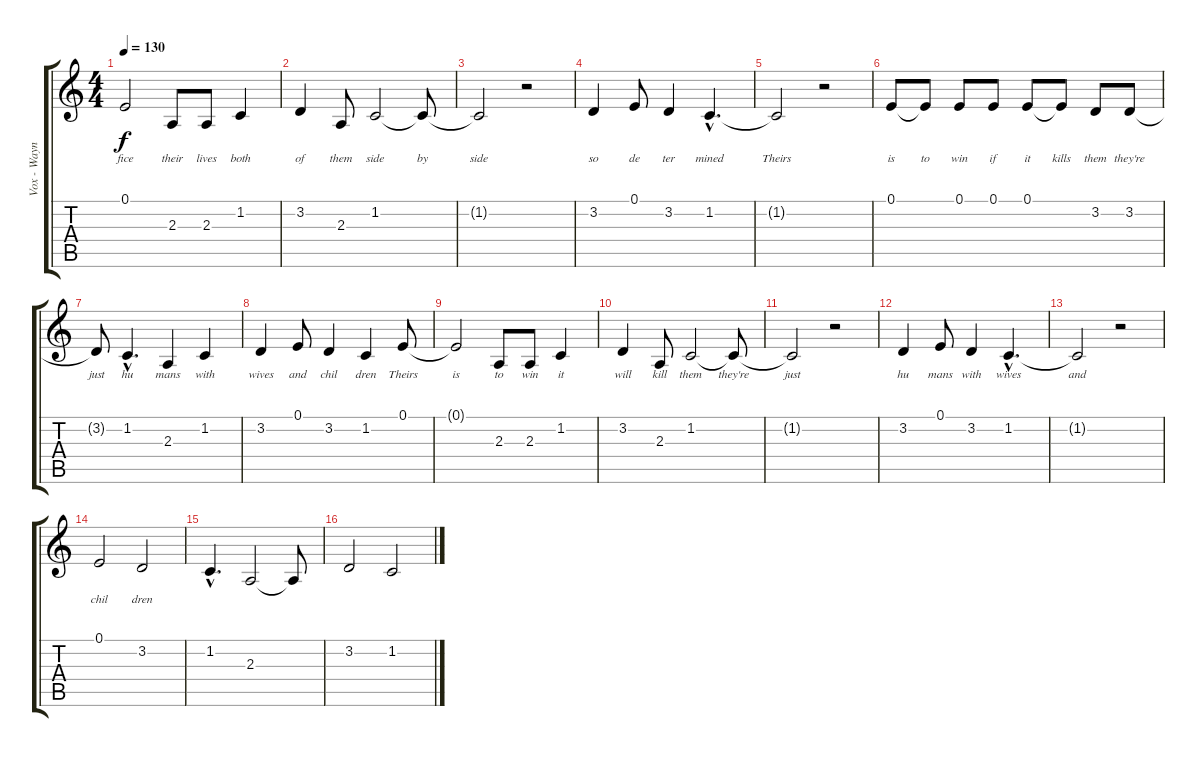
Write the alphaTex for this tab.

\track ("Vox - Wayne" "Vox - Wayn") {instrument altosax}
\staff {score tabs}
\tuning (E4 B3 G3 D3 A2 E2) {hide}
\ts (4 4)
\tempo 130
\clef g2
\ks c
0.1{t}.2{lyrics (0 "fice") lyrics (1 "") lyrics (2 "") lyrics (3 "") lyrics (4 "") dy f} 2.3.8{lyrics (0 "their") lyrics (1 "") lyrics (2 "") lyrics (3 "") lyrics (4 "")} 2.3.8{lyrics (0 "lives") lyrics (1 "") lyrics (2 "") lyrics (3 "") lyrics (4 "")} 1.2.4{lyrics (0 "both") lyrics (1 "") lyrics (2 "") lyrics (3 "") lyrics (4 "")} |
3.2.4{lyrics (0 "of") lyrics (1 "") lyrics (2 "") lyrics (3 "") lyrics (4 "")} 2.3.8{lyrics (0 "them") lyrics (1 "") lyrics (2 "") lyrics (3 "") lyrics (4 "")} 1.2.2{lyrics (0 "side") lyrics (1 "") lyrics (2 "") lyrics (3 "") lyrics (4 "")} 1.2{t}.8{lyrics (0 "by") lyrics (1 "") lyrics (2 "") lyrics (3 "") lyrics (4 "")} |
1.2{t}.2{lyrics (0 "side") lyrics (1 "") lyrics (2 "") lyrics (3 "") lyrics (4 "")} r.2 |
3.2.4{lyrics (0 "so") lyrics (1 "") lyrics (2 "") lyrics (3 "") lyrics (4 "")} 0.1.8{lyrics (0 "de") lyrics (1 "") lyrics (2 "") lyrics (3 "") lyrics (4 "")} 3.2.4{lyrics (0 "ter") lyrics (1 "") lyrics (2 "") lyrics (3 "") lyrics (4 "")} 1.2{hac}.4{d lyrics (0 "mined") lyrics (1 "") lyrics (2 "") lyrics (3 "") lyrics (4 "")} |
1.2{t}.2{lyrics (0 "Theirs") lyrics (1 "") lyrics (2 "") lyrics (3 "") lyrics (4 "")} r.2 |
0.1.8{lyrics (0 "is") lyrics (1 "") lyrics (2 "") lyrics (3 "") lyrics (4 "")} 0.1{t}.8{lyrics (0 "to") lyrics (1 "") lyrics (2 "") lyrics (3 "") lyrics (4 "")} 0.1.8{lyrics (0 "win") lyrics (1 "") lyrics (2 "") lyrics (3 "") lyrics (4 "")} 0.1.8{lyrics (0 "if") lyrics (1 "") lyrics (2 "") lyrics (3 "") lyrics (4 "")} 0.1.8{lyrics (0 "it") lyrics (1 "") lyrics (2 "") lyrics (3 "") lyrics (4 "")} 0.1{t}.8{lyrics (0 "kills") lyrics (1 "") lyrics (2 "") lyrics (3 "") lyrics (4 "")} 3.2.8{lyrics (0 "them") lyrics (1 "") lyrics (2 "") lyrics (3 "") lyrics (4 "")} 3.2.8{lyrics (0 "they're") lyrics (1 "") lyrics (2 "") lyrics (3 "") lyrics (4 "")} |
3.2{t}.8{lyrics (0 "just") lyrics (1 "") lyrics (2 "") lyrics (3 "") lyrics (4 "")} 1.2{hac}.4{d lyrics (0 "hu") lyrics (1 "") lyrics (2 "") lyrics (3 "") lyrics (4 "")} 2.3.4{lyrics (0 "mans") lyrics (1 "") lyrics (2 "") lyrics (3 "") lyrics (4 "")} 1.2.4{lyrics (0 "with") lyrics (1 "") lyrics (2 "") lyrics (3 "") lyrics (4 "")} |
3.2.4{lyrics (0 "wives") lyrics (1 "") lyrics (2 "") lyrics (3 "") lyrics (4 "")} 0.1.8{lyrics (0 "and") lyrics (1 "") lyrics (2 "") lyrics (3 "") lyrics (4 "")} 3.2.4{lyrics (0 "chil") lyrics (1 "") lyrics (2 "") lyrics (3 "") lyrics (4 "")} 1.2.4{lyrics (0 "dren") lyrics (1 "") lyrics (2 "") lyrics (3 "") lyrics (4 "")} 0.1.8{lyrics (0 "Theirs") lyrics (1 "") lyrics (2 "") lyrics (3 "") lyrics (4 "")} |
0.1{t}.2{lyrics (0 "is") lyrics (1 "") lyrics (2 "") lyrics (3 "") lyrics (4 "")} 2.3.8{lyrics (0 "to") lyrics (1 "") lyrics (2 "") lyrics (3 "") lyrics (4 "")} 2.3.8{lyrics (0 "win") lyrics (1 "") lyrics (2 "") lyrics (3 "") lyrics (4 "")} 1.2.4{lyrics (0 "it") lyrics (1 "") lyrics (2 "") lyrics (3 "") lyrics (4 "")} |
3.2.4{lyrics (0 "will") lyrics (1 "") lyrics (2 "") lyrics (3 "") lyrics (4 "")} 2.3.8{lyrics (0 "kill") lyrics (1 "") lyrics (2 "") lyrics (3 "") lyrics (4 "")} 1.2.2{lyrics (0 "them") lyrics (1 "") lyrics (2 "") lyrics (3 "") lyrics (4 "")} 1.2{t}.8{lyrics (0 "they're") lyrics (1 "") lyrics (2 "") lyrics (3 "") lyrics (4 "")} |
1.2{t}.2{lyrics (0 "just") lyrics (1 "") lyrics (2 "") lyrics (3 "") lyrics (4 "")} r.2 |
3.2.4{lyrics (0 "hu") lyrics (1 "") lyrics (2 "") lyrics (3 "") lyrics (4 "")} 0.1.8{lyrics (0 "mans") lyrics (1 "") lyrics (2 "") lyrics (3 "") lyrics (4 "")} 3.2.4{lyrics (0 "with") lyrics (1 "") lyrics (2 "") lyrics (3 "") lyrics (4 "")} 1.2{hac}.4{d lyrics (0 "wives") lyrics (1 "") lyrics (2 "") lyrics (3 "") lyrics (4 "")} |
1.2{t}.2{lyrics (0 "and") lyrics (1 "") lyrics (2 "") lyrics (3 "") lyrics (4 "")} r.2 |
0.1.2{lyrics (0 "chil") lyrics (1 "") lyrics (2 "") lyrics (3 "") lyrics (4 "")} 3.2.2{lyrics (0 "dren") lyrics (1 "") lyrics (2 "") lyrics (3 "") lyrics (4 "")} |
1.2{hac}.4{d} 2.3.2 2.3{t}.8 |
3.2.2 1.2.2
